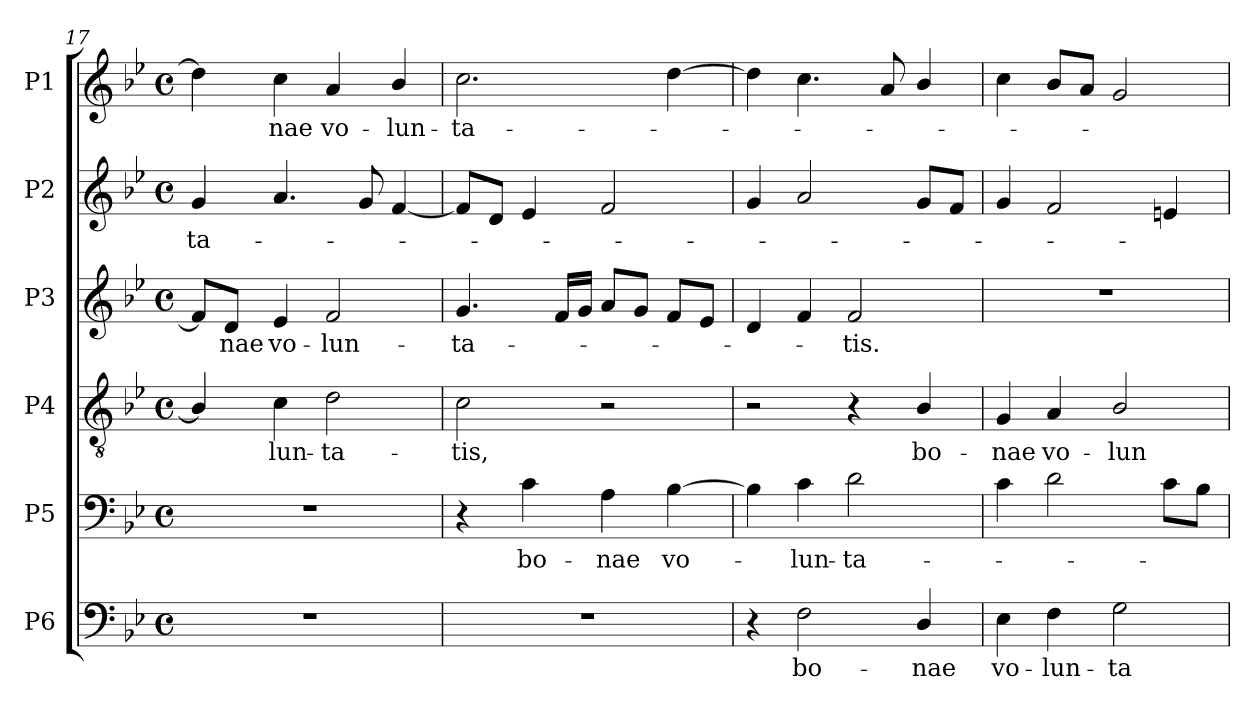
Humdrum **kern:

**kern	**text	**kern	**text	**kern	**text	**kern	**text	**kern	**text	**kern	**text
*part6	*part6	*part5	*part5	*part4	*part4	*part3	*part3	*part2	*part2	*part1	*part1
*staff6	*staff6	*staff5	*staff5	*staff4	*staff4	*staff3	*staff3	*staff2	*staff2	*staff1	*staff1
*I"P6	*	*I"P5	*	*I"P4	*	*I"P3	*	*I"P2	*	*I"P1	*
*clefF4	*	*clefF4	*	*clefGv2	*	*clefG2	*	*clefG2	*	*clefG2	*
*	*	*	*	*ITrd7c12	*	*	*	*	*	*	*
*k[b-e-]	*	*k[b-e-]	*	*k[b-e-]	*	*k[b-e-]	*	*k[b-e-]	*	*k[b-e-]	*
*B-:	*	*B-:	*	*B-:	*	*B-:	*	*B-:	*	*B-:	*
*M4/4	*	*M4/4	*	*M4/4	*	*M4/4	*	*M4/4	*	*M4/4	*
*met(c)	*	*met(c)	*	*met(c)	*	*met(c)	*	*met(c)	*	*met(c)	*
=17	=17	=17	=17	=17	=17	=17	=17	=17	=17	=17	=17
!	!	!	!	!	!	!	!	!	!LO:LY:b:color=#000000	!	!
1r	.	1r	.	4BB-i/]	.	8fi/L]	.	4gi/	-ta-	4ddi\]	.
!	!	!	!	!	!	!	!LO:LY:b:color=#000000	!	!	!	!
.	.	.	.	.	.	8di/J	-nae	.	.	.	.
!	!	!	!	!	!LO:LY:b:color=#000000	!	!	!	!	!	!
!	!	!	!	!	!	!	!LO:LY:b:color=#000000	!	!	!	!
!	!	!	!	!	!	!	!	!	!	!	!LO:LY:b:color=#000000
.	.	.	.	4Ci\	-lun-	4e-i/	vo-	4.ai/	.	4cci\	-nae
!	!	!	!	!	!LO:LY:b:color=#000000	!	!	!	!	!	!
!	!	!	!	!	!	!	!LO:LY:b:color=#000000	!	!	!	!
!	!	!	!	!	!	!	!	!	!	!	!LO:LY:b:color=#000000
.	.	.	.	2Di\	-ta-	2fi/	-lun-	.	.	4ai/	vo-
.	.	.	.	.	.	.	.	8gi/	.	.	.
!	!	!	!	!	!	!	!	!	!	!	!LO:LY:b:color=#000000
.	.	.	.	.	.	.	.	[4fi/	.	4b-i/	-lun-
=18	=18	=18	=18	=18	=18	=18	=18	=18	=18	=18	=18
!	!	!	!	!	!LO:LY:b:color=#000000	!	!	!	!	!	!
!	!	!	!	!	!	!	!LO:LY:b:color=#000000	!	!	!	!
!	!	!	!	!	!	!	!	!	!	!	!LO:LY:b:color=#000000
1r	.	4r	.	2Ci\	-tis,	4.gi/	-ta-	8fi/L]	.	2.cci\	-ta-
.	.	.	.	.	.	.	.	8di/J	.	.	.
!	!	!	!LO:LY:b:color=#000000	!	!	!	!	!	!	!	!
.	.	4ci\	bo-	.	.	.	.	4e-i/	.	.	.
.	.	.	.	.	.	16fi/LL	.	.	.	.	.
.	.	.	.	.	.	16gi/JJ	.	.	.	.	.
!	!	!	!LO:LY:b:color=#000000	!	!	!	!	!	!	!	!
.	.	4Ai\	-nae	2r	.	8ai/L	.	2fi/	.	.	.
.	.	.	.	.	.	8gi/J	.	.	.	.	.
!	!	!	!LO:LY:b:color=#000000	!	!	!	!	!	!	!	!
.	.	[4B-i\	vo-	.	.	8fi/L	.	.	.	[4ddi\	.
.	.	.	.	.	.	8e-i/J	.	.	.	.	.
=19	=19	=19	=19	=19	=19	=19	=19	=19	=19	=19	=19
4r	.	4B-i\]	.	2r	.	4di/	.	4gi/	.	4ddi\]	.
!	!LO:LY:b:color=#000000	!	!	!	!	!	!	!	!	!	!
!	!	!	!LO:LY:b:color=#000000	!	!	!	!	!	!	!	!
2Fi\	bo-	4ci\	-lun-	.	.	4fi/	.	2ai/	.	4.cci\	.
!	!	!	!LO:LY:b:color=#000000	!	!	!	!	!	!	!	!
!	!	!	!	!	!	!	!LO:LY:b:color=#000000	!	!	!	!
.	.	2di\	-ta-	4r	.	2fi/	-tis.	.	.	.	.
.	.	.	.	.	.	.	.	.	.	8ai/	.
!	!LO:LY:b:color=#000000	!	!	!	!	!	!	!	!	!	!
!	!	!	!	!	!LO:LY:b:color=#000000	!	!	!	!	!	!
4Di/	-nae	.	.	4BB-i/	bo-	.	.	8gi/L	.	4b-i/	.
.	.	.	.	.	.	.	.	8fi/J	.	.	.
=20	=20	=20	=20	=20	=20	=20	=20	=20	=20	=20	=20
!	!LO:LY:b:color=#000000	!	!	!	!	!	!	!	!	!	!
!	!	!	!	!	!LO:LY:b:color=#000000	!	!	!	!	!	!
4E-i\	vo-	4ci\	.	4GGi/	-nae	1r	.	4gi/	.	4cci\	.
!	!LO:LY:b:color=#000000	!	!	!	!	!	!	!	!	!	!
!	!	!	!	!	!LO:LY:b:color=#000000	!	!	!	!	!	!
4Fi\	-lun-	2di\	.	4AAi/	vo-	.	.	2fi/	.	8b-i/L	.
.	.	.	.	.	.	.	.	.	.	8ai/J	.
!	!LO:LY:b:color=#000000	!	!	!	!	!	!	!	!	!	!
!	!	!	!	!	!LO:LY:b:color=#000000	!	!	!	!	!	!
2Gi\	-ta-	.	.	2BB-i/	-lun-	.	.	.	.	2gi/	.
.	.	8ci\L	.	.	.	.	.	4ei/	.	.	.
.	.	8B-i\J	.	.	.	.	.	.	.	.	.
=	=	=	=	=	=	=	=	=	=	=	=
*-	*-	*-	*-	*-	*-	*-	*-	*-	*-	*-	*-
